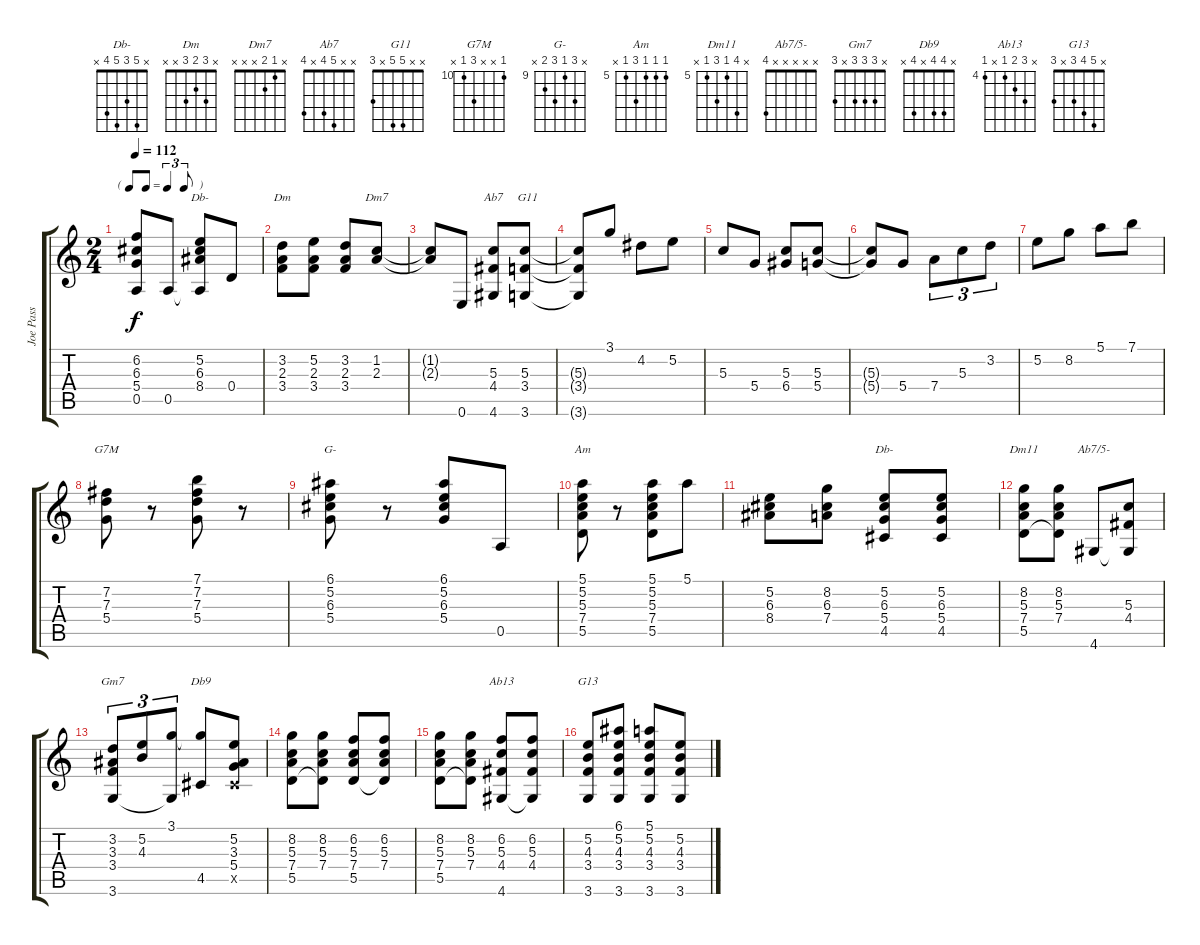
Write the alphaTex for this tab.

\track ("Joe Pass" "Joe Pass") {instrument acousticguitarnylon}
\staff {score tabs}
\tuning (E4 B3 G3 D3 A2 E2) {hide}
\chord ("Db-" x 5 3 x 4 x)
\chord ("Dm" x 3 2 3 x x)
\chord ("Dm7" x 1 2 x x x)
\chord ("Ab7" x x 5 4 x 4)
\chord ("  G11" x x 5 5 x 3)
\chord ("G7M" 10 x x 12 10 x) {firstfret 10}
\chord ("G-" x 11 9 11 10 x) {firstfret 9}
\chord ("Am" 5 5 5 7 5 x) {firstfret 5}
\chord ("Db-" x 5 3 5 4 x)
\chord ("Dm11" x 8 5 7 5 x) {firstfret 5}
\chord ("Ab7/5-" x x x x x 4)
\chord ("Gm7" x 3 3 3 x 3)
\chord ("Db9" x 4 4 x 4 x)
\chord ("Ab13" x 6 5 4 x 4) {firstfret 4}
\chord ("G13" x 5 4 3 x 3)
\ts (2 4)
\tf triplet8th
\tempo 112
\clef g2
\ks c
(6.2 6.3 5.4 0.5{t}).8{dy f} 0.5.8 (5.2 6.3 8.4 0.5{t}).8{ch "Db-"} 0.4.8 |
(3.2 2.3 3.4).8{ch "Dm"} (5.2 2.3 3.4).8 (3.2 2.3 3.4).8 (1.2 2.3).8{ch "Dm7"} |
(1.2{t} 2.3{t}).8 0.6.8 (5.3 4.4 4.6).8{ch "Ab7"} (5.3 3.4 3.6).8{ch "  G11"} |
(5.3{t} 3.4{t} 3.6{t}).8 3.1.8 4.2.8 5.2.8 |
5.3.8 5.4.8 (5.3 6.4).8 (5.3 5.4).8 |
(5.3{t} 5.4{t}).8 5.4.8 7.4.8{tu (3 2)} 5.3.8{tu (3 2)} 3.2.8{tu (3 2)} |
5.2.8 8.2.8 5.1.8 7.1.8 |
(7.2 7.3 5.4).8{ch "G7M"} r.8 (7.1 7.2 7.3 5.4).8 r.8 |
(6.1 5.2 6.3 5.4).8{ch "G-"} r.8 (6.1 5.2 6.3 5.4).8 0.5.8 |
(5.1 5.2 5.3 7.4 5.5).8{ch "Am"} r.8 (5.1 5.2 5.3 7.4 5.5).8 5.1.8 |
(5.2 6.3 8.4).8 (8.2 6.3 7.4).8 (5.2 6.3 5.4 4.5).8{ch "Db-"} (5.2 6.3 5.4 4.5).8 |
(8.2 5.3 7.4 5.5).8{ch "Dm11"} (8.2 5.3 7.4 5.5{t}).8 4.6.8{ch "Ab7/5-"} (5.3 4.4 4.6{t}).8 |
(3.2 3.3 3.4 3.6).8{tu (3 2) ch "Gm7"} (5.2 4.3).8{tu (3 2)} (3.1 3.6{t}).8{tu (3 2)} (3.1{t} 4.5).8{ch "Db9"} (5.2 3.3 5.4 4.5{x}).8 |
(8.2 5.3 7.4 5.5).8 (8.2 5.3 7.4 5.5{t}).8 (6.2 5.3 7.4 5.5).8 (6.2 5.3 7.4 5.5{t}).8 |
(8.2 5.3 7.4 5.5).8 (8.2 5.3 7.4 5.5{t}).8 (6.2 5.3 4.4 4.6).8{ch "Ab13"} (6.2 5.3 4.4 4.6{t}).8 |
(5.2 4.3 3.4 3.6).8{ch "G13"} (6.1 5.2 4.3 3.4 3.6).8 (5.1 5.2 4.3 3.4 3.6).8 (5.2 4.3 3.4 3.6).8
